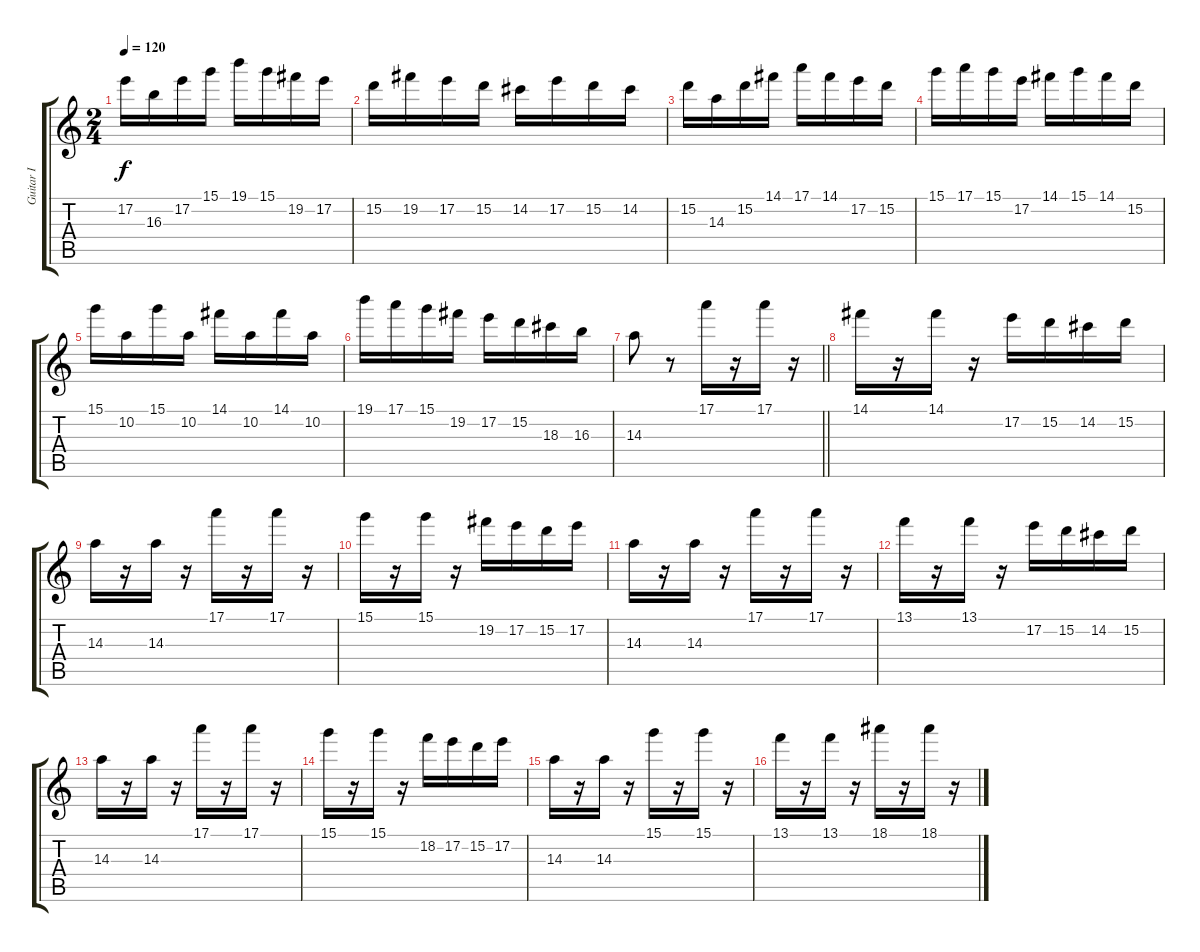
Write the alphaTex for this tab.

\track ("Guitar I" "Guitar I") {instrument electricguitarmuted}
\staff {score tabs}
\tuning (E4 B3 G3 D3 A2 E2) {hide}
\ts (2 4)
\tempo 120
\clef g2
\ks c
17.2.16{dy f} 16.3.16 17.2.16 15.1.16 19.1.16 15.1.16 19.2.16 17.2.16 |
15.2.16 19.2.16 17.2.16 15.2.16 14.2.16 17.2.16 15.2.16 14.2.16 |
15.2.16 14.3.16 15.2.16 14.1.16 17.1.16 14.1.16 17.2.16 15.2.16 |
15.1.16 17.1.16 15.1.16 17.2.16 14.1.16 15.1.16 14.1.16 15.2.16 |
15.1.16 10.2.16 15.1.16 10.2.16 14.1.16 10.2.16 14.1.16 10.2.16 |
19.1.16 17.1.16 15.1.16 19.2.16 17.2.16 15.2.16 18.3.16 16.3.16 |
\barLineRight lightlight
14.3.8 r.8 17.1.16 r.16 17.1.16 r.16 |
14.1.16 r.16 14.1.16 r.16 17.2.16 15.2.16 14.2.16 15.2.16 |
14.3.16 r.16 14.3.16 r.16 17.1.16 r.16 17.1.16 r.16 |
15.1.16 r.16 15.1.16 r.16 19.2.16 17.2.16 15.2.16 17.2.16 |
14.3.16 r.16 14.3.16 r.16 17.1.16 r.16 17.1.16 r.16 |
13.1.16 r.16 13.1.16 r.16 17.2.16 15.2.16 14.2.16 15.2.16 |
14.3.16 r.16 14.3.16 r.16 17.1.16 r.16 17.1.16 r.16 |
15.1.16 r.16 15.1.16 r.16 18.2.16 17.2.16 15.2.16 17.2.16 |
14.3.16 r.16 14.3.16 r.16 15.1.16 r.16 15.1.16 r.16 |
13.1.16 r.16 13.1.16 r.16 18.1.16 r.16 18.1.16 r.16
